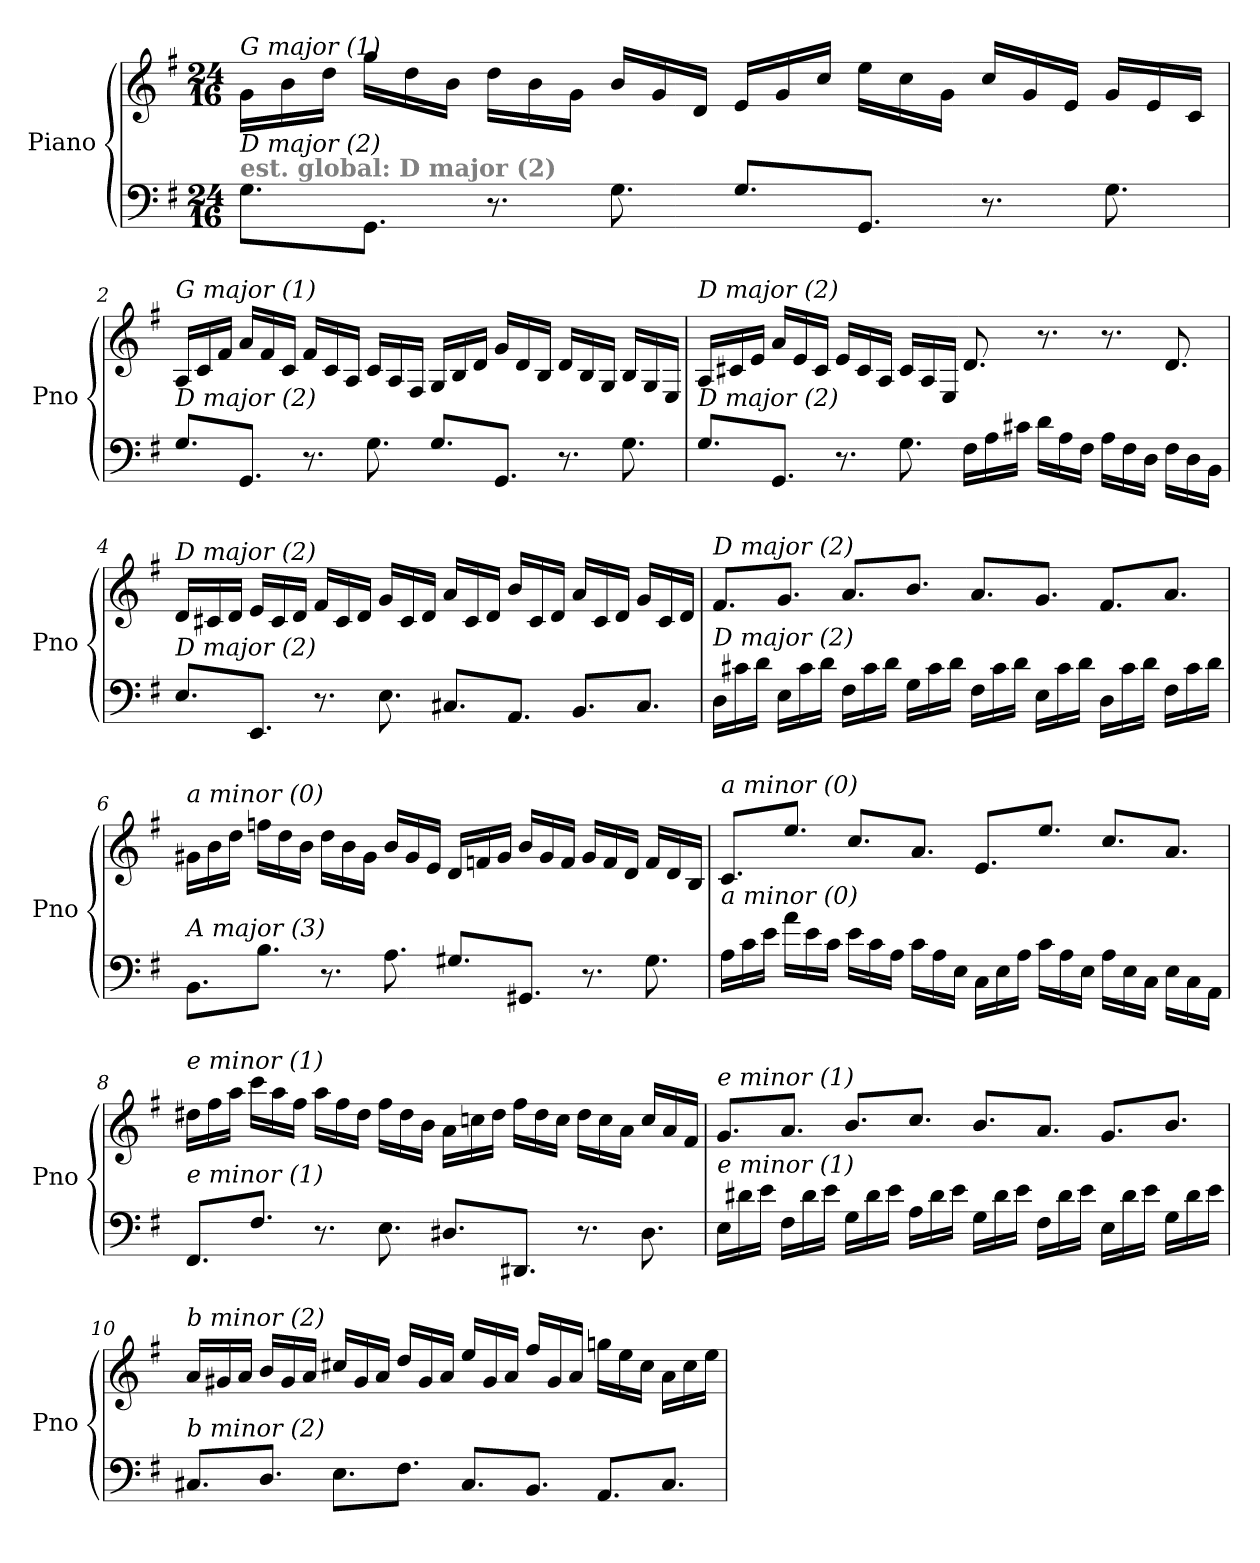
**kern	**kern
*part1	*part1
*staff2	*staff1
*I"Piano	*
*I'Pno	*
*clefF4	*clefG2
*k[f#]	*k[f#]
*G:	*G:
*M24/16	*M24/16
=1	=1
!	!LO:TX:i:t=G major (1)
!LO:TX:a:B:color=#808080:t=est. global&colon; D major (2)	!
!LO:TX:i:t=D major (2)	!
8.G\L	16g\LL
.	16b\
.	16dd\JJ
8.GG\J	16gg\LL
.	16dd\
.	16b\JJ
8.r	16dd\LL
.	16b\
.	16g\JJ
8.G\	16b/LL
.	16g/
.	16d/JJ
8.G/L	16e/LL
.	16g/
.	16cc/JJ
8.GG/J	16ee\LL
.	16cc\
.	16g\JJ
8.r	16cc/LL
.	16g/
.	16e/JJ
8.G\	16g/LL
.	16e/
.	16c/JJ
!!LO:LB:g=z
=2	=2
!	!LO:TX:i:t=G major (1)
!LO:TX:i:t=D major (2)	!
8.G/L	16A/LL
.	16c/
.	16f#/JJ
8.GG/J	16a/LL
.	16f#/
.	16c/JJ
8.r	16f#/LL
.	16c/
.	16A/JJ
8.G\	16c/LL
.	16A/
.	16F#/JJ
8.G/L	16G/LL
.	16B/
.	16d/JJ
8.GG/J	16g/LL
.	16d/
.	16B/JJ
8.r	16d/LL
.	16B/
.	16G/JJ
8.G\	16B/LL
.	16G/
.	16E/JJ
!!LO:LB:g=z
=3	=3
!	!LO:TX:i:t=D major (2)
!LO:TX:i:t=D major (2)	!
8.G/L	16A/LL
.	16c#X/
.	16e/JJ
8.GG/J	16a/LL
.	16e/
.	16c#/JJ
8.r	16e/LL
.	16c#/
.	16A/JJ
8.G\	16c#/LL
.	16A/
.	16E/JJ
16F#\LL	8.d/
16A\	.
16c#X\JJ	.
16d\LL	8.r
16A\	.
16F#\JJ	.
16A\LL	8.r
16F#\	.
16D\JJ	.
16F#\LL	8.d/
16D\	.
16BB\JJ	.
!!LO:LB:g=z
=4	=4
!	!LO:TX:i:t=D major (2)
!LO:TX:i:t=D major (2)	!
8.E/L	16d/LL
.	16c#X/
.	16d/JJ
8.EE/J	16e/LL
.	16c#/
.	16d/JJ
8.r	16f#/LL
.	16c#/
.	16d/JJ
8.E\	16g/LL
.	16c#/
.	16d/JJ
8.C#X/L	16a/LL
.	16c#/
.	16d/JJ
8.AA/J	16b/LL
.	16c#/
.	16d/JJ
8.BB/L	16a/LL
.	16c#/
.	16d/JJ
8.C#/J	16g/LL
.	16c#/
.	16d/JJ
!!LO:LB:g=z
=5	=5
!	!LO:TX:i:t=D major (2)
!LO:TX:i:t=D major (2)	!
16D\LL	8.f#/L
16c#X\	.
16d\JJ	.
16E\LL	8.g/J
16c#\	.
16d\JJ	.
16F#\LL	8.a/L
16c#\	.
16d\JJ	.
16G\LL	8.b/J
16c#\	.
16d\JJ	.
16F#\LL	8.a/L
16c#\	.
16d\JJ	.
16E\LL	8.g/J
16c#\	.
16d\JJ	.
16D\LL	8.f#/L
16c#\	.
16d\JJ	.
16F#\LL	8.a/J
16c#\	.
16d\JJ	.
!!LO:PB:g=z
=6	=6
!	!LO:TX:i:t=a minor (0)
!LO:TX:i:t=A major (3)	!
8.BB\L	16g#X\LL
.	16b\
.	16dd\JJ
8.B\J	16ffn\LL
.	16dd\
.	16b\JJ
8.r	16dd\LL
.	16b\
.	16g#\JJ
8.A\	16b/LL
.	16g#/
.	16e/JJ
8.G#X/L	16d/LL
.	16fn/
.	16g#/JJ
8.GG#X/J	16b/LL
.	16g#/
.	16f/JJ
8.r	16g#/LL
.	16f/
.	16d/JJ
8.G#\	16f/LL
.	16d/
.	16B/JJ
!!LO:LB:g=z
=7	=7
!	!LO:TX:i:t=a minor (0)
!LO:TX:i:t=a minor (0)	!
16A\LL	8.c/L
16c\	.
16e\JJ	.
16a\LL	8.ee/J
16e\	.
16c\JJ	.
16e\LL	8.cc/L
16c\	.
16A\JJ	.
16c\LL	8.a/J
16A\	.
16E\JJ	.
16C\LL	8.e/L
16E\	.
16A\JJ	.
16c\LL	8.ee/J
16A\	.
16E\JJ	.
16A\LL	8.cc/L
16E\	.
16C\JJ	.
16E\LL	8.a/J
16C\	.
16AA\JJ	.
!!LO:LB:g=z
=8	=8
!	!LO:TX:i:t=e minor (1)
!LO:TX:i:t=e minor (1)	!
8.FF#/L	16dd#X\LL
.	16ff#\
.	16aa\JJ
8.F#/J	16ccc\LL
.	16aa\
.	16ff#\JJ
8.r	16aa\LL
.	16ff#\
.	16dd#\JJ
8.E\	16ff#\LL
.	16dd#\
.	16b\JJ
8.D#X/L	16a\LL
.	16ccn\
.	16dd#\JJ
8.DD#X/J	16ff#\LL
.	16dd#\
.	16cc\JJ
8.r	16dd#\LL
.	16cc\
.	16a\JJ
8.D#\	16cc/LL
.	16a/
.	16f#/JJ
!!LO:LB:g=z
=9	=9
!	!LO:TX:i:t=e minor (1)
!LO:TX:i:t=e minor (1)	!
16E\LL	8.g/L
16d#X\	.
16e\JJ	.
16F#\LL	8.a/J
16d#\	.
16e\JJ	.
16G\LL	8.b/L
16d#\	.
16e\JJ	.
16A\LL	8.cc/J
16d#\	.
16e\JJ	.
16G\LL	8.b/L
16d#\	.
16e\JJ	.
16F#\LL	8.a/J
16d#\	.
16e\JJ	.
16E\LL	8.g/L
16d#\	.
16e\JJ	.
16G\LL	8.b/J
16d#\	.
16e\JJ	.
!!LO:LB:g=z
=10	=10
!	!LO:TX:i:t=b minor (2)
!LO:TX:i:t=b minor (2)	!
8.C#X/L	16a/LL
.	16g#X/
.	16a/JJ
8.D/J	16b/LL
.	16g#/
.	16a/JJ
8.E\L	16cc#X/LL
.	16g#/
.	16a/JJ
8.F#\J	16dd/LL
.	16g#/
.	16a/JJ
8.C#/L	16ee/LL
.	16g#/
.	16a/JJ
8.BB/J	16ff#/LL
.	16g#/
.	16a/JJ
8.AA/L	16ggn\LL
.	16ee\
.	16cc#\JJ
8.C#/J	16a\LL
.	16cc#\
.	16ee\JJ
=	=
*-	*-
